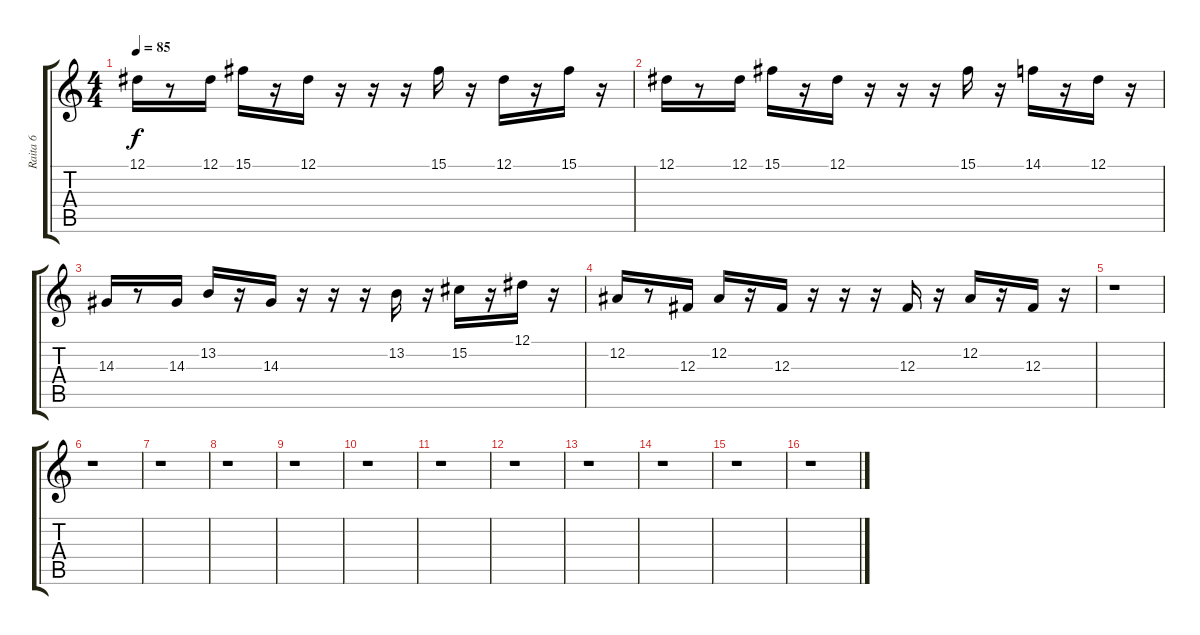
\track ("Raita 6" "Raita 6") {instrument piccolo}
\staff {score tabs}
\tuning (Eb4 Bb3 Gb3 Db3 Ab2 Eb2) {hide}
\ts (4 4)
\tempo 85
\clef g2
\ks c
12.1.16{dy f} r.8 12.1.16 15.1.16 r.16 12.1.16 r.16 r.16 r.16 15.1.16 r.16 12.1.16 r.16 15.1.16 r.16 |
12.1.16 r.8 12.1.16 15.1.16 r.16 12.1.16 r.16 r.16 r.16 15.1.16 r.16 14.1.16 r.16 12.1.16 r.16 |
14.3.16 r.8 14.3.16 13.2.16 r.16 14.3.16 r.16 r.16 r.16 13.2.16 r.16 15.2.16 r.16 12.1.16 r.16 |
12.2.16 r.8 12.3.16 12.2.16 r.16 12.3.16 r.16 r.16 r.16 12.3.16 r.16 12.2.16 r.16 12.3.16 r.16 |
r.1 |
r.1 |
r.1 |
r.1 |
r.1 |
r.1 |
r.1 |
r.1 |
r.1 |
r.1 |
r.1 |
r.1
